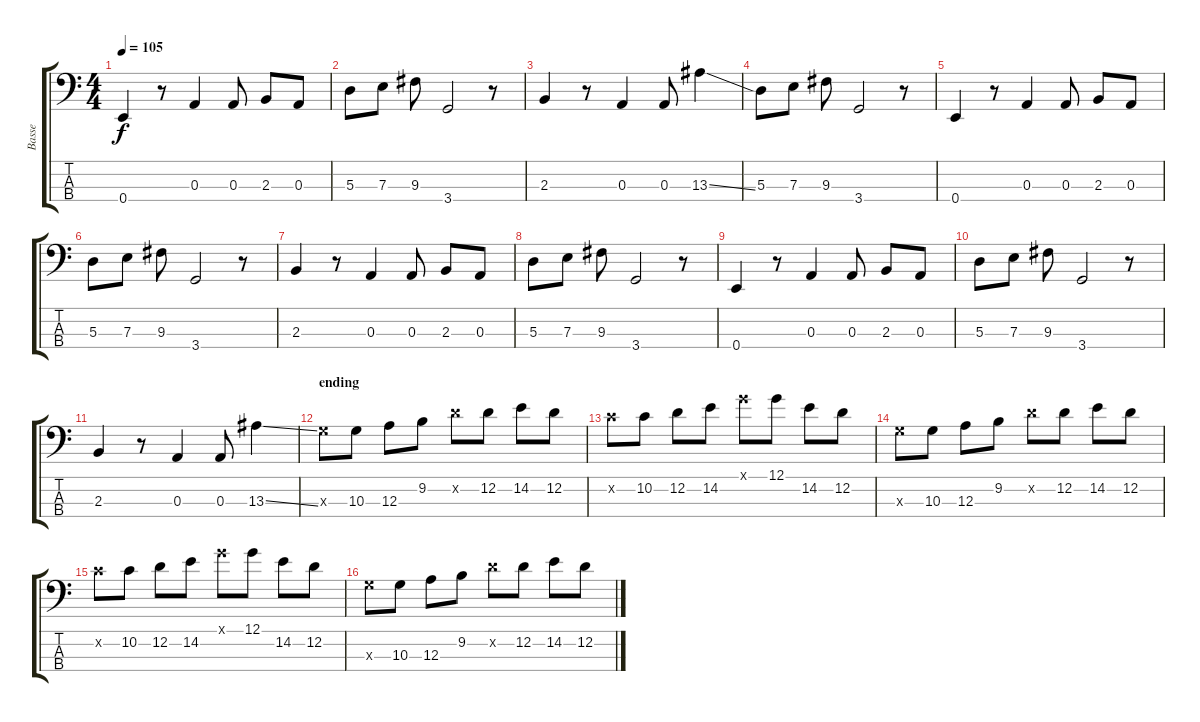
\track ("Basse" "Basse") {instrument electricbasspick}
\staff {score tabs}
\tuning (G2 D2 A1 E1) {hide}
\ts (4 4)
\tempo 105
\clef f4
\ks c
0.4.4{dy f} r.8 0.3.4 0.3.8 2.3.8 0.3.8 |
5.3.8 7.3.8 9.3.8 3.4.2 r.8 |
2.3.4 r.8 0.3.4 0.3.8 13.3{ss}.4 |
\section ("" "")
5.3.8 7.3.8 9.3.8 3.4.2 r.8 |
0.4.4 r.8 0.3.4 0.3.8 2.3.8 0.3.8 |
5.3.8 7.3.8 9.3.8 3.4.2 r.8 |
2.3.4 r.8 0.3.4 0.3.8 2.3.8 0.3.8 |
5.3.8 7.3.8 9.3.8 3.4.2 r.8 |
0.4.4 r.8 0.3.4 0.3.8 2.3.8 0.3.8 |
5.3.8 7.3.8 9.3.8 3.4.2 r.8 |
2.3.4 r.8 0.3.4 0.3.8 13.3{ss}.4 |
\section ("" "ending")
10.3{x}.8 10.3.8 12.3.8 9.2.8 12.2{x}.8 12.2.8 14.2.8 12.2.8 |
10.2{x}.8 10.2.8 12.2.8 14.2.8 12.1{x}.8 12.1.8 14.2.8 12.2.8 |
10.3{x}.8 10.3.8 12.3.8 9.2.8 12.2{x}.8 12.2.8 14.2.8 12.2.8 |
10.2{x}.8 10.2.8 12.2.8 14.2.8 12.1{x}.8 12.1.8 14.2.8 12.2.8 |
10.3{x}.8 10.3.8 12.3.8 9.2.8 12.2{x}.8 12.2.8 14.2.8 12.2.8
